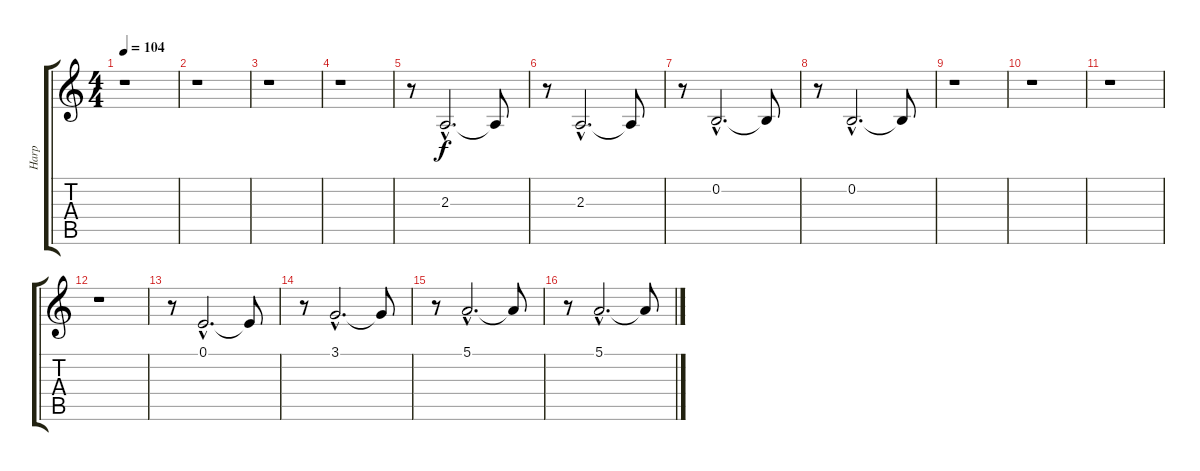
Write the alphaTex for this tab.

\track ("Harp" "Harp") {instrument orchestralharp}
\staff {score tabs}
\tuning (E4 B3 G3 D3 A2 E2) {hide}
\ts (4 4)
\tempo 104
\clef g2
\ks c
r.1{dy f instrument orchestralharp} |
r.1 |
r.1 |
r.1 |
r.8 2.3{hac}.2{d} 2.3{t}.8 |
r.8 2.3{hac}.2{d} 2.3{t}.8 |
r.8 0.2{hac}.2{d} 0.2{t}.8 |
r.8 0.2{hac}.2{d} 0.2{t}.8 |
r.1 |
r.1 |
r.1 |
r.1 |
r.8 0.1{hac}.2{d} 0.1{t}.8 |
r.8 3.1{hac}.2{d} 3.1{t}.8 |
r.8 5.1{hac}.2{d} 5.1{t}.8 |
r.8 5.1{hac}.2{d} 5.1{t}.8
